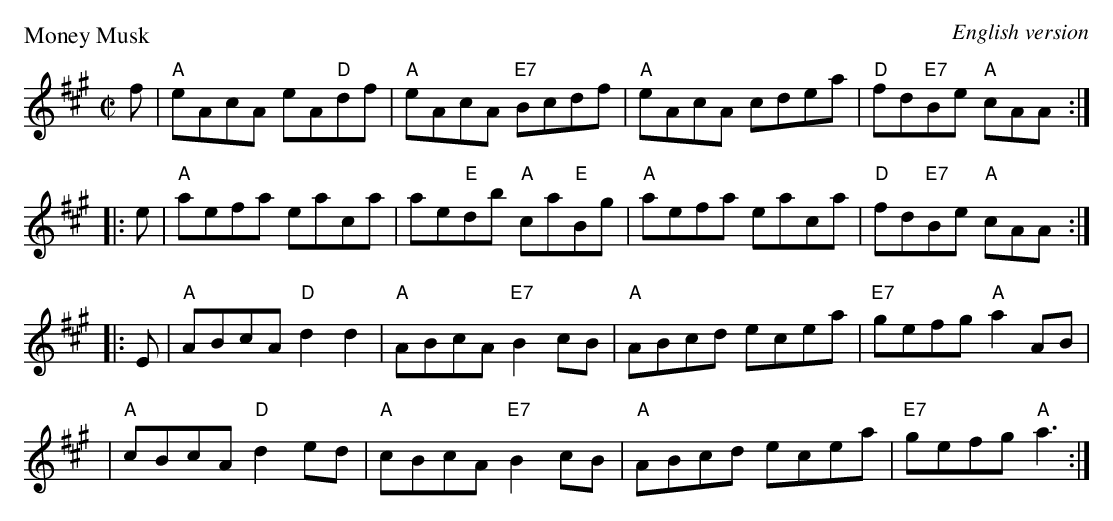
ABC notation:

X:1
P: Money Musk
O: English version
M: C|
K: A
   f | "A"eAcA eA"D"df | "A"eAcA "E7"Bcdf | "A"eAcA cdea | "D"fd"E7"Be "A"cAA :|
|: e | "A"aefa eaca | ae"E"db "A"ca"E"Bg | "A"aefa eaca | "D"fd"E7"Be "A"cAA :|
|: E | "A"ABcA "D"d2d2 | "A"ABcA "E7"B2cB | "A"ABcd ecea | "E7"gefg "A"a2AB |
     | "A"cBcA "D"d2ed | "A"cBcA "E7"B2cB | "A"ABcd ecea | "E7"gefg "A"a3 :|
